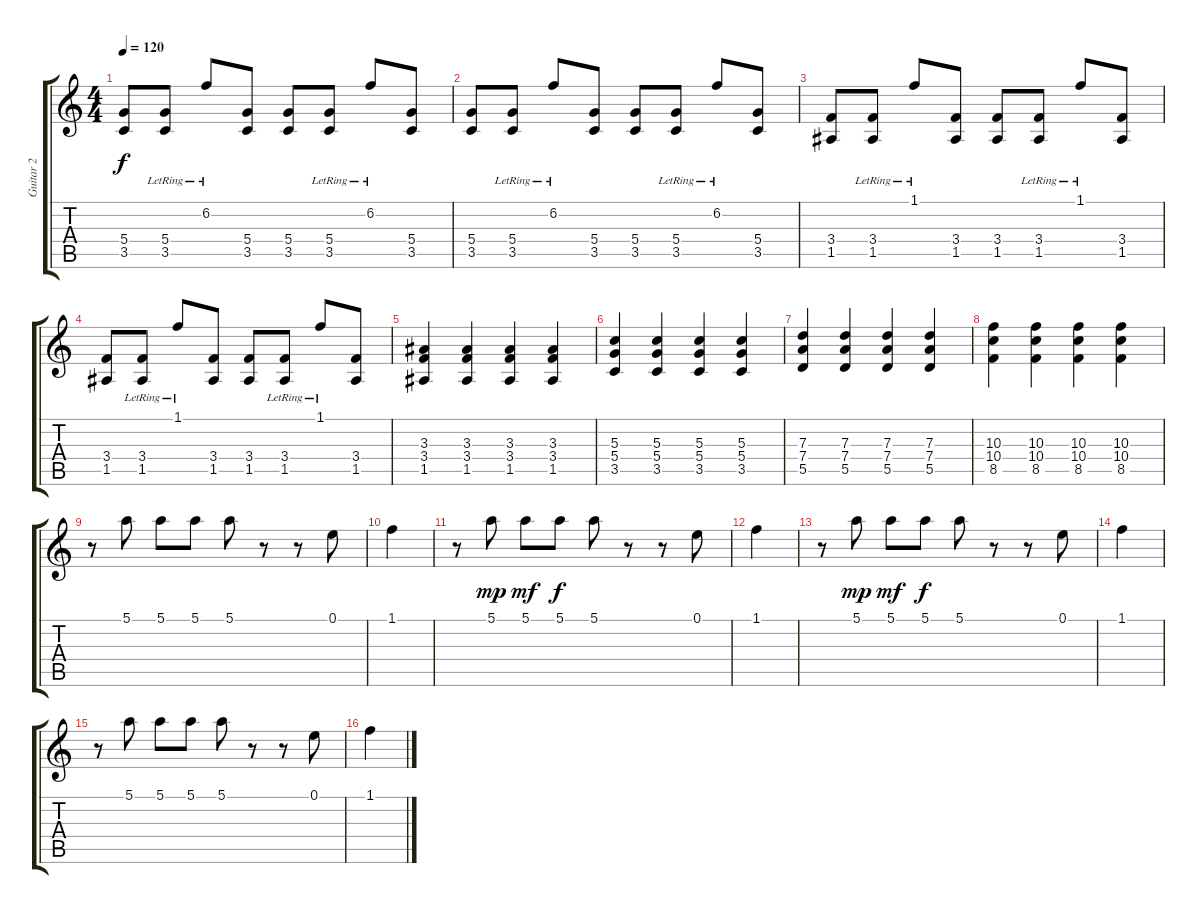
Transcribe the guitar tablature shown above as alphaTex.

\track ("Guitar 2" "Guitar 2") {instrument electricguitarclean}
\staff {score tabs}
\tuning (E4 B3 G3 D3 A2 D2) {hide}
\ts (4 4)
\tempo 120
\clef g2
\ks c
(5.4 3.5).8{dy f} (5.4{lr} 3.5{lr}).8 6.2{lr}.8 (5.4 3.5).8 (5.4 3.5).8 (5.4{lr} 3.5{lr}).8 6.2{lr}.8 (5.4 3.5).8 |
(5.4 3.5).8 (5.4{lr} 3.5{lr}).8 6.2{lr}.8 (5.4 3.5).8 (5.4 3.5).8 (5.4{lr} 3.5{lr}).8 6.2{lr}.8 (5.4 3.5).8 |
(3.4 1.5).8 (3.4{lr} 1.5{lr}).8 1.1{lr}.8 (3.4 1.5).8 (3.4 1.5).8 (3.4{lr} 1.5{lr}).8 1.1{lr}.8 (3.4 1.5).8 |
(3.4 1.5).8 (3.4{lr} 1.5{lr}).8 1.1{lr}.8 (3.4 1.5).8 (3.4 1.5).8 (3.4{lr} 1.5{lr}).8 1.1{lr}.8 (3.4 1.5).8 |
(3.3 3.4 1.5).4{instrument overdrivenguitar} (3.3 3.4 1.5).4 (3.3 3.4 1.5).4 (3.3 3.4 1.5).4 |
(5.3 5.4 3.5).4 (5.3 5.4 3.5).4 (5.3 5.4 3.5).4 (5.3 5.4 3.5).4 |
(7.3 7.4 5.5).4 (7.3 7.4 5.5).4 (7.3 7.4 5.5).4 (7.3 7.4 5.5).4 |
(10.3 10.4 8.5).4 (10.3 10.4 8.5).4 (10.3 10.4 8.5).4 (10.3 10.4 8.5).4 |
r.8{instrument electricguitarclean} 5.1.8 5.1.8 5.1.8 5.1.8 r.8 r.8 0.1.8 |
1.1.4 |
r.8 5.1.8{dy mp} 5.1.8{dy mf} 5.1.8{dy f} 5.1.8 r.8 r.8 0.1.8 |
1.1.4 |
r.8 5.1.8{dy mp} 5.1.8{dy mf} 5.1.8{dy f} 5.1.8 r.8 r.8 0.1.8 |
1.1.4 |
r.8 5.1.8 5.1.8 5.1.8 5.1.8 r.8 r.8 0.1.8 |
1.1.4
